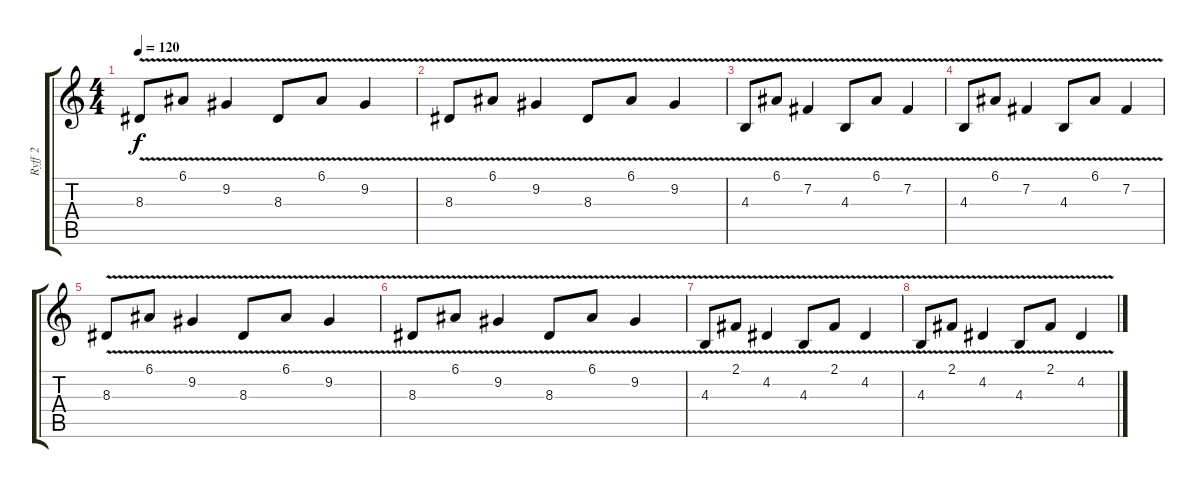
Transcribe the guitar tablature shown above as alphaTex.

\track ("Ryff 2" "Ryff 2") {instrument pizzicatostrings}
\staff {score tabs}
\tuning (E4 B3 G3 D3 A2 E2) {hide}
\ts (4 4)
\tempo 120
\clef g2
\ks c
8.3{v}.8{dy f} 6.1{v}.8 9.2{v}.4 8.3{v}.8 6.1{v}.8 9.2{v}.4 |
8.3{v}.8 6.1{v}.8 9.2{v}.4 8.3{v}.8 6.1{v}.8 9.2{v}.4 |
4.3{v}.8 6.1{v}.8 7.2{v}.4 4.3{v}.8 6.1{v}.8 7.2{v}.4 |
4.3{v}.8 6.1{v}.8 7.2{v}.4 4.3{v}.8 6.1{v}.8 7.2{v}.4 |
8.3{v}.8 6.1{v}.8 9.2{v}.4 8.3{v}.8 6.1{v}.8 9.2{v}.4 |
8.3{v}.8 6.1{v}.8 9.2{v}.4 8.3{v}.8 6.1{v}.8 9.2{v}.4 |
4.3{v}.8 2.1{v}.8 4.2{v}.4 4.3{v}.8 2.1{v}.8 4.2{v}.4 |
4.3{v}.8 2.1{v}.8 4.2{v}.4 4.3{v}.8 2.1{v}.8 4.2{v}.4
